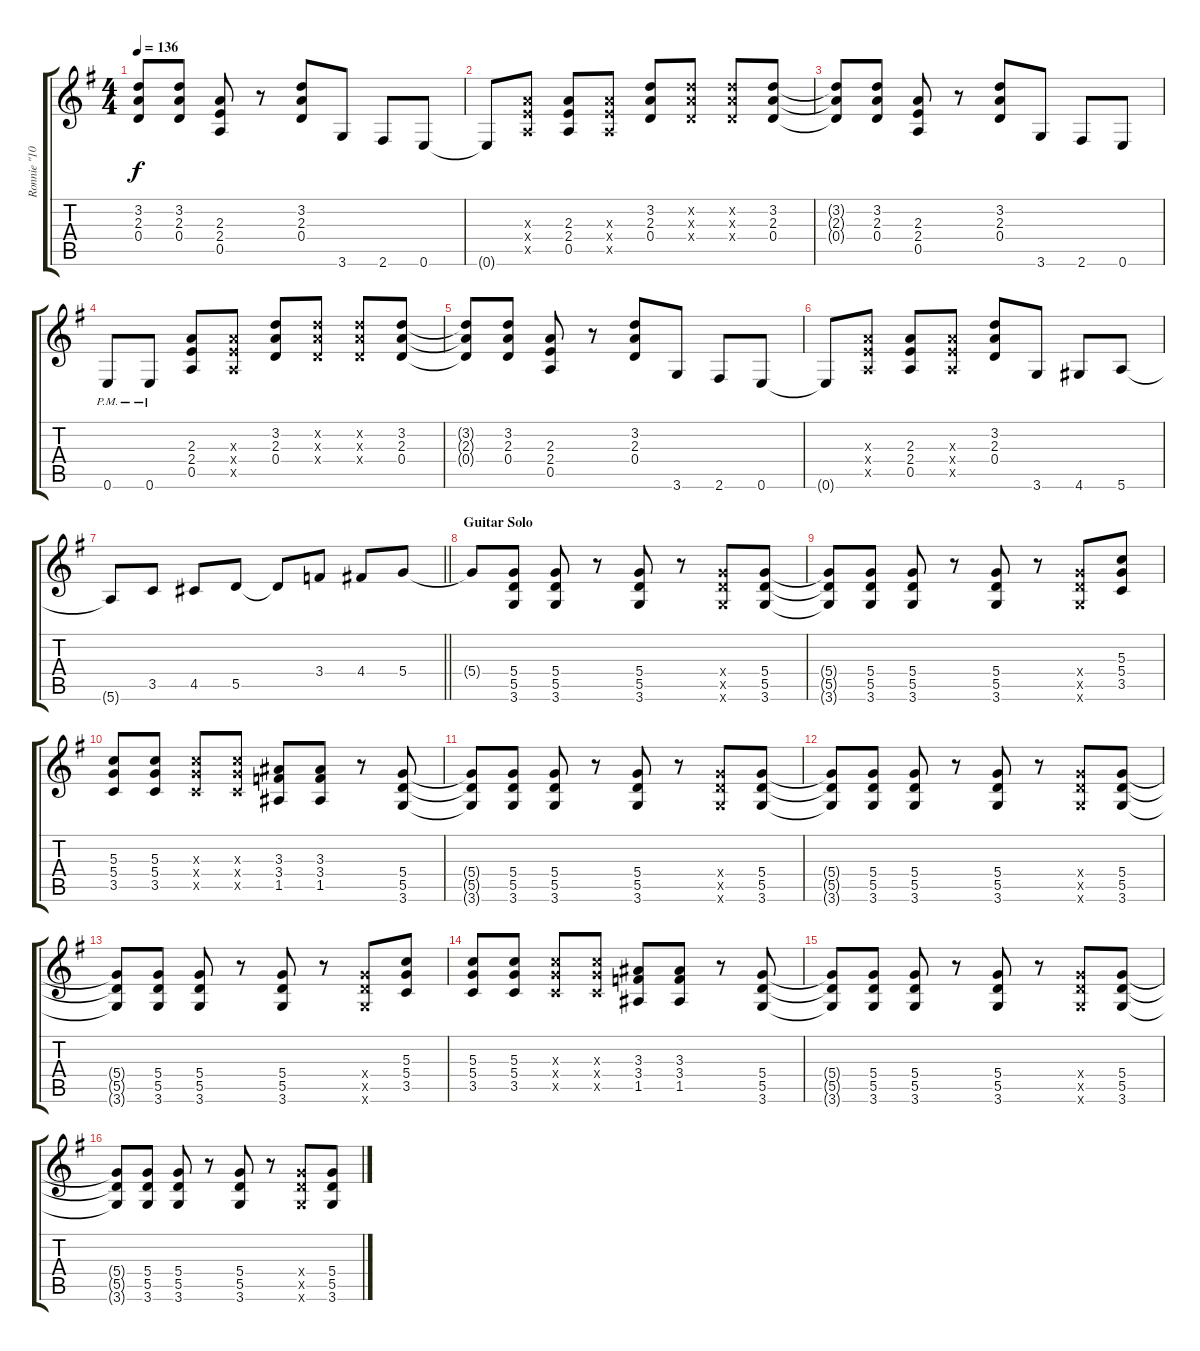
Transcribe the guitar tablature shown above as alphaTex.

\track ("Ronnie \"10/10\" Younkins" "Ronnie \"10") {instrument distortionguitar}
\staff {score tabs}
\tuning (E4 B3 G3 D3 A2 E2) {hide}
\ts (4 4)
\tempo 136
\clef g2
\ks g
(3.2{t} 2.3{t} 0.4{t}).8{dy f} (3.2 2.3 0.4).8 (2.3 2.4 0.5).8 r.8 (3.2 2.3 0.4).8 3.6.8 2.6.8 0.6.8 |
0.6{t}.8 (2.3{x} 2.4{x} 0.5{x}).8 (2.3 2.4 0.5).8 (2.3{x} 2.4{x} 0.5{x}).8 (3.2 2.3 0.4).8 (3.2{x} 2.3{x} 0.4{x}).8 (3.2{x} 2.3{x} 0.4{x}).8 (3.2 2.3 0.4).8 |
(3.2{t} 2.3{t} 0.4{t}).8 (3.2 2.3 0.4).8 (2.3 2.4 0.5).8 r.8 (3.2 2.3 0.4).8 3.6.8 2.6.8 0.6.8 |
0.6{pm}.8 0.6{pm}.8 (2.3 2.4 0.5).8 (2.3{x} 2.4{x} 0.5{x}).8 (3.2 2.3 0.4).8 (3.2{x} 2.3{x} 0.4{x}).8 (3.2{x} 2.3{x} 0.4{x}).8 (3.2 2.3 0.4).8 |
(3.2{t} 2.3{t} 0.4{t}).8 (3.2 2.3 0.4).8 (2.3 2.4 0.5).8 r.8 (3.2 2.3 0.4).8 3.6.8 2.6.8 0.6.8 |
0.6{t}.8 (2.3{x} 2.4{x} 0.5{x}).8 (2.3 2.4 0.5).8 (2.3{x} 2.4{x} 0.5{x}).8 (3.2 2.3 0.4).8 3.6.8 4.6.8 5.6.8 |
\barLineRight lightlight
5.6{t}.8 3.5.8 4.5.8 5.5.8 5.5{t}.8 3.4.8 4.4.8 5.4.8 |
\section ("" "Guitar Solo")
5.4{t}.8 (5.4 5.5 3.6).8 (5.4 5.5 3.6).8 r.8 (5.4 5.5 3.6).8 r.8 (5.4{x} 5.5{x} 3.6{x}).8 (5.4 5.5 3.6).8 |
(5.4{t} 5.5{t} 3.6{t}).8 (5.4 5.5 3.6).8 (5.4 5.5 3.6).8 r.8 (5.4 5.5 3.6).8 r.8 (5.4{x} 5.5{x} 3.6{x}).8 (5.3 5.4 3.5).8 |
(5.3 5.4 3.5).8 (5.3 5.4 3.5).8 (5.3{x} 5.4{x} 3.5{x}).8 (5.3{x} 5.4{x} 3.5{x}).8 (3.3 3.4 1.5).8 (3.3 3.4 1.5).8 r.8 (5.4 5.5 3.6).8 |
(5.4{t} 5.5{t} 3.6{t}).8 (5.4 5.5 3.6).8 (5.4 5.5 3.6).8 r.8 (5.4 5.5 3.6).8 r.8 (5.4{x} 5.5{x} 3.6{x}).8 (5.4 5.5 3.6).8 |
(5.4{t} 5.5{t} 3.6{t}).8 (5.4 5.5 3.6).8 (5.4 5.5 3.6).8 r.8 (5.4 5.5 3.6).8 r.8 (5.4{x} 5.5{x} 3.6{x}).8 (5.4 5.5 3.6).8 |
(5.4{t} 5.5{t} 3.6{t}).8 (5.4 5.5 3.6).8 (5.4 5.5 3.6).8 r.8 (5.4 5.5 3.6).8 r.8 (5.4{x} 5.5{x} 3.6{x}).8 (5.3 5.4 3.5).8 |
(5.3 5.4 3.5).8 (5.3 5.4 3.5).8 (5.3{x} 5.4{x} 3.5{x}).8 (5.3{x} 5.4{x} 3.5{x}).8 (3.3 3.4 1.5).8 (3.3 3.4 1.5).8 r.8 (5.4 5.5 3.6).8 |
(5.4{t} 5.5{t} 3.6{t}).8 (5.4 5.5 3.6).8 (5.4 5.5 3.6).8 r.8 (5.4 5.5 3.6).8 r.8 (5.4{x} 5.5{x} 3.6{x}).8 (5.4 5.5 3.6).8 |
(5.4{t} 5.5{t} 3.6{t}).8 (5.4 5.5 3.6).8 (5.4 5.5 3.6).8 r.8 (5.4 5.5 3.6).8 r.8 (5.4{x} 5.5{x} 3.6{x}).8 (5.4 5.5 3.6).8
